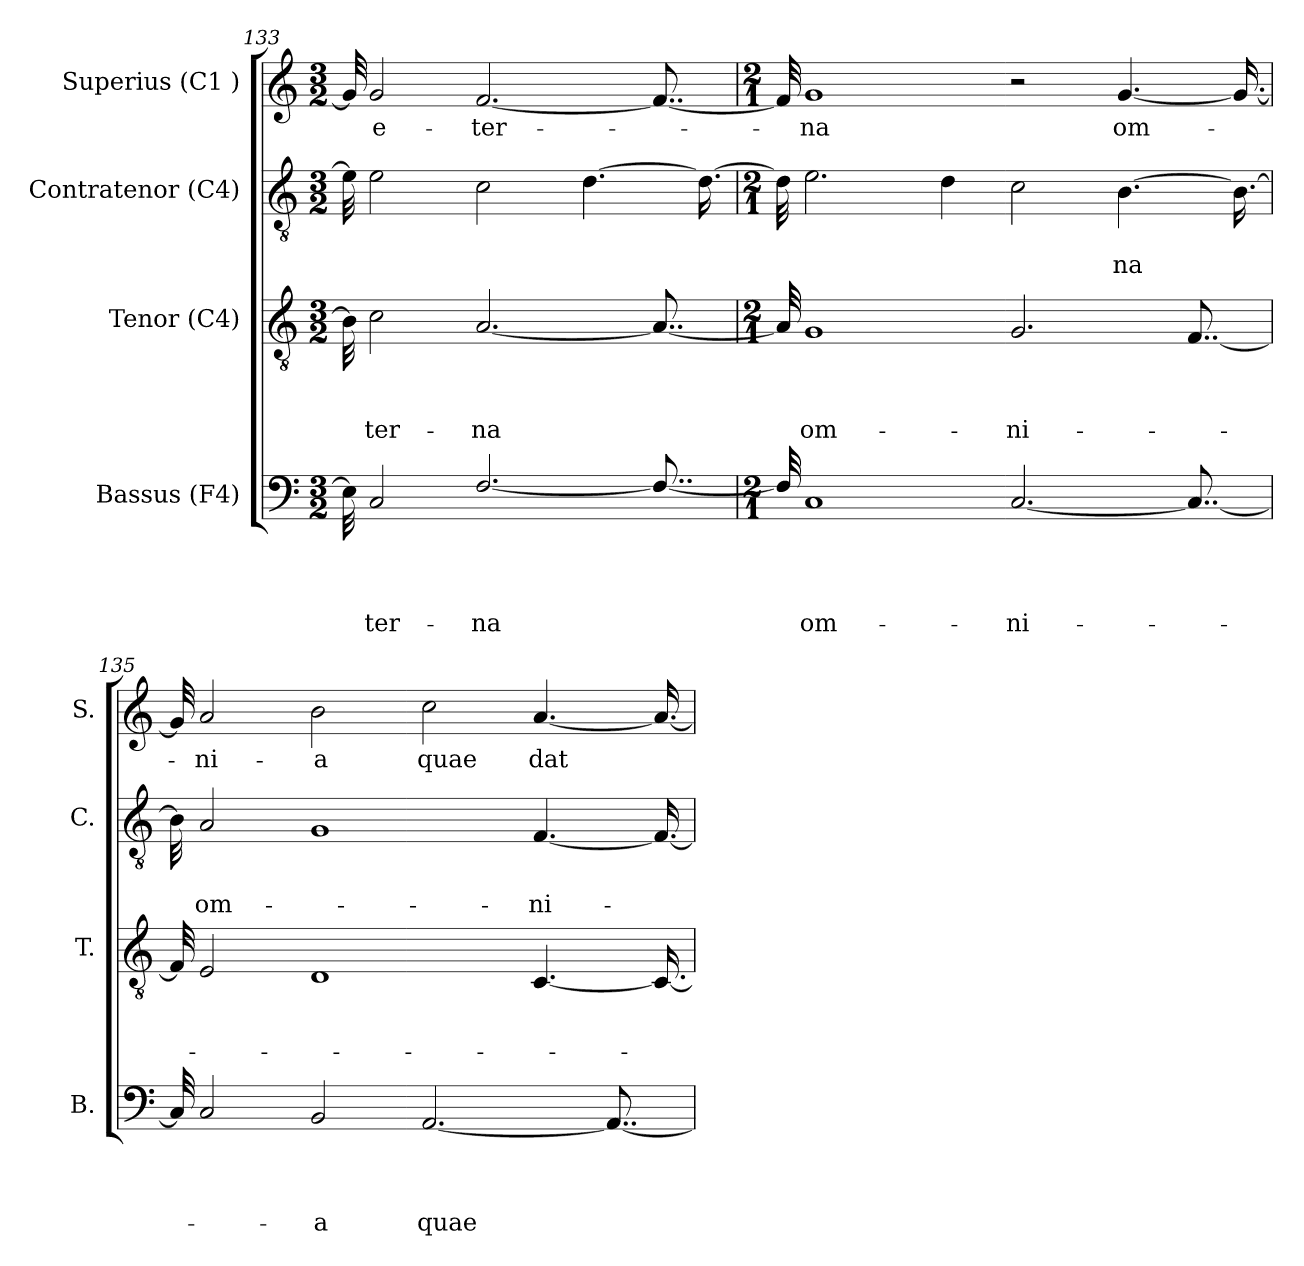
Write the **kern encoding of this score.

**kern	**text	**text	**text	**text	**kern	**text	**text	**text	**kern	**text	**text	**kern	**text
*part4	*part4	*part4	*part4	*part4	*part3	*part3	*part3	*part3	*part2	*part2	*part2	*part1	*part1
*staff4	*staff4	*staff4	*staff4	*staff4	*staff3	*staff3	*staff3	*staff3	*staff2	*staff2	*staff2	*staff1	*staff1
*I"Bassus (F4)	*	*	*	*	*I"Tenor (C4)	*	*	*	*I"Contratenor (C4)	*	*	*I"Superius (C1 )	*
*I'B.	*	*	*	*	*I'T.	*	*	*	*I'C.	*	*	*I'S.	*
*clefF4	*	*	*	*	*clefGv2	*	*	*	*clefGv2	*	*	*clefG2	*
*k[]	*	*	*	*	*k[]	*	*	*	*k[]	*	*	*k[]	*
*C:	*	*	*	*	*C:	*	*	*	*C:	*	*	*C:	*
*M3/2	*	*	*	*	*M3/2	*	*	*	*M3/2	*	*	*M3/2	*
=133	=133	=133	=133	=133	=133	=133	=133	=133	=133	=133	=133	=133	=133
32E\]	.	.	.	.	32B\]	.	.	.	32e\]	.	.	32g/]	.
!	!	!	!	!LO:LY:b	!	!	!	!LO:LY:b	!	!	!	!	!LO:LY:b
2C/	.	.	.	-ter-	2c\	.	.	-ter-	2e\	.	.	2g/	e-
!	!	!	!	!LO:LY:b	!	!	!	!LO:LY:b	!	!	!	!	!LO:LY:b
[<2.F/	.	.	.	-na	[<2.A/	.	.	-na	2c\	.	.	[<2.f/	-ter-
.	.	.	.	.	.	.	.	.	[>4.d\	.	.	.	.
8..F/_	.	.	.	.	8..A/_	.	.	.	.	.	.	8..f/_	.
.	.	.	.	.	.	.	.	.	16.d\_	.	.	.	.
!!LO:PB:g=z
=134	=134	=134	=134	=134	=134	=134	=134	=134	=134	=134	=134	=134	=134
*M2/1	*	*	*	*	*M2/1	*	*	*	*M2/1	*	*	*M2/1	*
32F/]	.	.	.	.	32A/]	.	.	.	32d\]	.	.	32f/]	.
!	!	!	!	!LO:LY:b	!	!	!	!LO:LY:b	!	!	!	!	!LO:LY:b
1C	.	.	.	om-	1G	.	.	om-	2.e\	.	.	1g	-na
.	.	.	.	.	.	.	.	.	4d\	.	.	.	.
!	!	!	!	!LO:LY:b	!	!	!	!LO:LY:b	!	!	!	!	!
[<2.C/	.	.	.	-ni-	2.G/	.	.	-ni-	2c\	.	.	2r	.
!	!	!	!	!	!	!	!	!	!	!	!LO:LY:b	!	!LO:LY:b
.	.	.	.	.	.	.	.	.	[>4.B\	.	-na	[<4.g/	om-
8..C/_	.	.	.	.	[<8..F/	.	.	.	.	.	.	.	.
.	.	.	.	.	.	.	.	.	16.B\_	.	.	16.g/_	.
=135	=135	=135	=135	=135	=135	=135	=135	=135	=135	=135	=135	=135	=135
32C/]	.	.	.	.	32F/]	.	.	.	32B\]	.	.	32g/]	.
!	!	!	!	!	!	!	!	!	!	!	!LO:LY:b	!	!LO:LY:b
2C/	.	.	.	.	2E/	.	.	.	2A/	.	om-	2a/	-ni-
!	!	!	!	!LO:LY:b	!	!	!	!	!	!	!	!	!LO:LY:b
2BB/	.	.	.	-a	1D	.	.	.	1G	.	.	2b\	-a
!	!	!	!	!LO:LY:b	!	!	!	!	!	!	!	!	!LO:LY:b
[<2.AA/	.	.	.	quae	.	.	.	.	.	.	.	2cc\	quae
!	!	!	!	!	!	!	!	!	!	!	!LO:LY:b	!	!LO:LY:b
.	.	.	.	.	[<4.C/	.	.	.	[<4.F/	.	-ni-	[<4.a/	dat
8..AA/_	.	.	.	.	.	.	.	.	.	.	.	.	.
.	.	.	.	.	16.C/_	.	.	.	16.F/_	.	.	16.a/_	.
=	=	=	=	=	=	=	=	=	=	=	=	=	=
*-	*-	*-	*-	*-	*-	*-	*-	*-	*-	*-	*-	*-	*-
